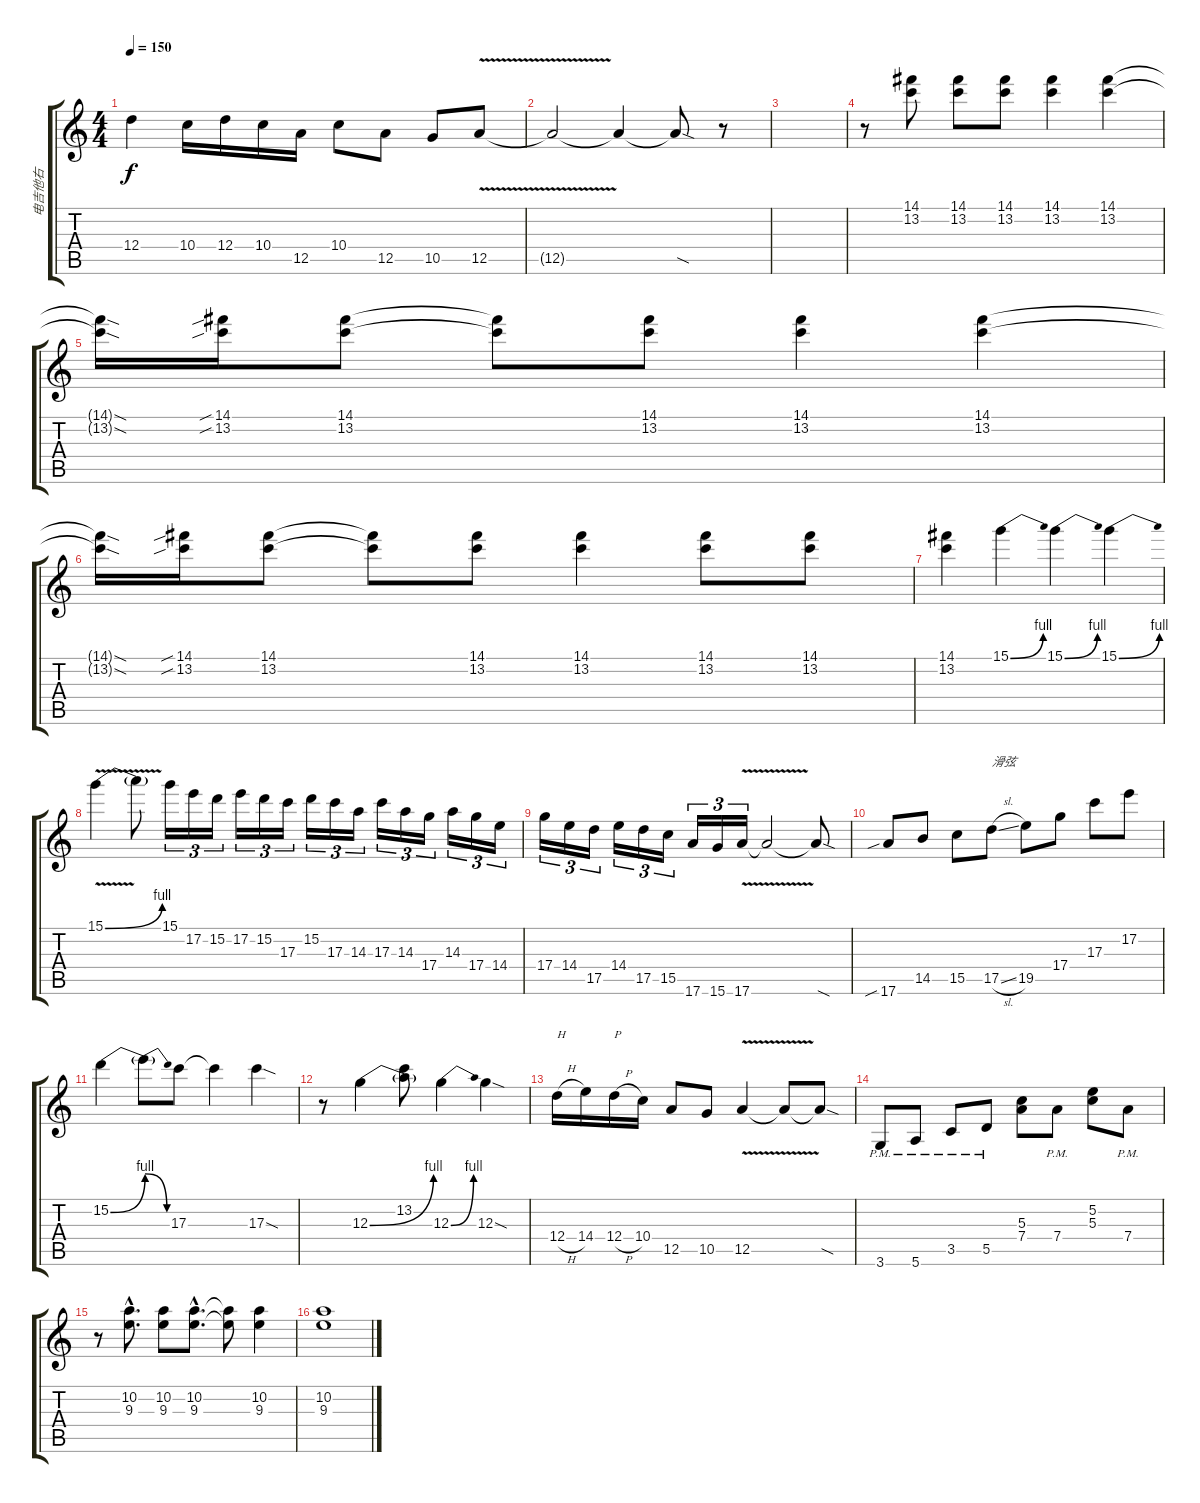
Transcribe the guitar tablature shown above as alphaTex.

\track ("电吉他右" "电吉他右") {instrument overdrivenguitar}
\staff {score tabs}
\tuning (E4 B3 G3 D3 A2 E2) {hide}
\ts (4 4)
\tempo 150
\clef g2
\ks c
12.4{t}.4{dy f} 10.4.16 12.4.16 10.4.16 12.5.16 10.4.8 12.5.8 10.5.8 12.5{v}.8 |
12.5{t}.2 12.5{t}.4 12.5{sod t}.8 r.8 |
|
r.8 (14.1 13.2).8 (14.1 13.2).8 (14.1 13.2).8 (14.1 13.2).4 (14.1 13.2).4 |
(14.1{sod t} 13.2{sod t}).16 (14.1{sib} 13.2{sib}).16 (14.1 13.2).8 (14.1{t} 13.2{t}).8 (14.1 13.2).8 (14.1 13.2).4 (14.1 13.2).4 |
(14.1{sod t} 13.2{sod t}).16 (14.1{sib} 13.2{sib}).16 (14.1 13.2).8 (14.1{t} 13.2{t}).8 (14.1 13.2).8 (14.1 13.2).4 (14.1 13.2).8 (14.1 13.2).8 |
(14.1 13.2).4 15.1{be (bend 0 0 60 4)}.4 15.1{be (bend 0 0 60 4)}.4 15.1{be (bend 0 0 60 4)}.4 |
15.1{be (bend 0 0 60 4) v}.4 15.1{t}.8 15.1.16{tu (3 2)} 17.2.16{tu (3 2)} 15.2.16{tu (3 2)} 17.2.16{tu (3 2)} 15.2.16{tu (3 2)} 17.3.16{tu (3 2)} 15.2.16{tu (3 2)} 17.3.16{tu (3 2)} 14.3.16{tu (3 2)} 17.3.16{tu (3 2)} 14.3.16{tu (3 2)} 17.4.16{tu (3 2)} 14.3.16{tu (3 2)} 17.4.16{tu (3 2)} 14.4.16{tu (3 2)} |
17.4.16{tu (3 2)} 14.4.16{tu (3 2)} 17.5.16{tu (3 2)} 14.4.16{tu (3 2)} 17.5.16{tu (3 2)} 15.5.16{tu (3 2)} 17.6.16{tu (3 2)} 15.6.16{tu (3 2)} 17.6{v}.16{tu (3 2)} 17.6{t}.2 17.6{sod t}.8 |
17.6{sib}.8 14.5.8 15.5.8 17.5{sl}.8{txt "滑弦"} 19.5.8 17.4.8 17.3.8 17.2.8 |
15.2{be (bend 0 0 60 4)}.4 15.2{be (release 0 4 60 0) t}.8 17.3.8 17.3{t}.4 17.3{sod}.4 |
r.8 12.3{be (bend 0 0 60 4)}.4 (13.2 12.3{t}).8 12.3{be (bend 0 0 60 4)}.4 12.3{sod}.4 |
12.4{h}.16{txt "H"} 14.4.16 12.4{h}.16{txt "P"} 10.4.16 12.5.8 10.5.8 12.5{v}.4 12.5{t}.8 12.5{sod t}.8 |
3.6{pm}.8 5.6{pm}.8 3.5{pm}.8 5.5{pm}.8 (5.3 7.4).8 7.4{pm}.8 (5.2 5.3).8 7.4{pm}.8 |
r.8 (10.2{hac} 9.3{hac}).8{d} (10.2 9.3).8 (10.2{hac} 9.3{hac}).8{d} (10.2{t} 9.3{t}).8 (10.2 9.3).4 |
(10.2 9.3).1
